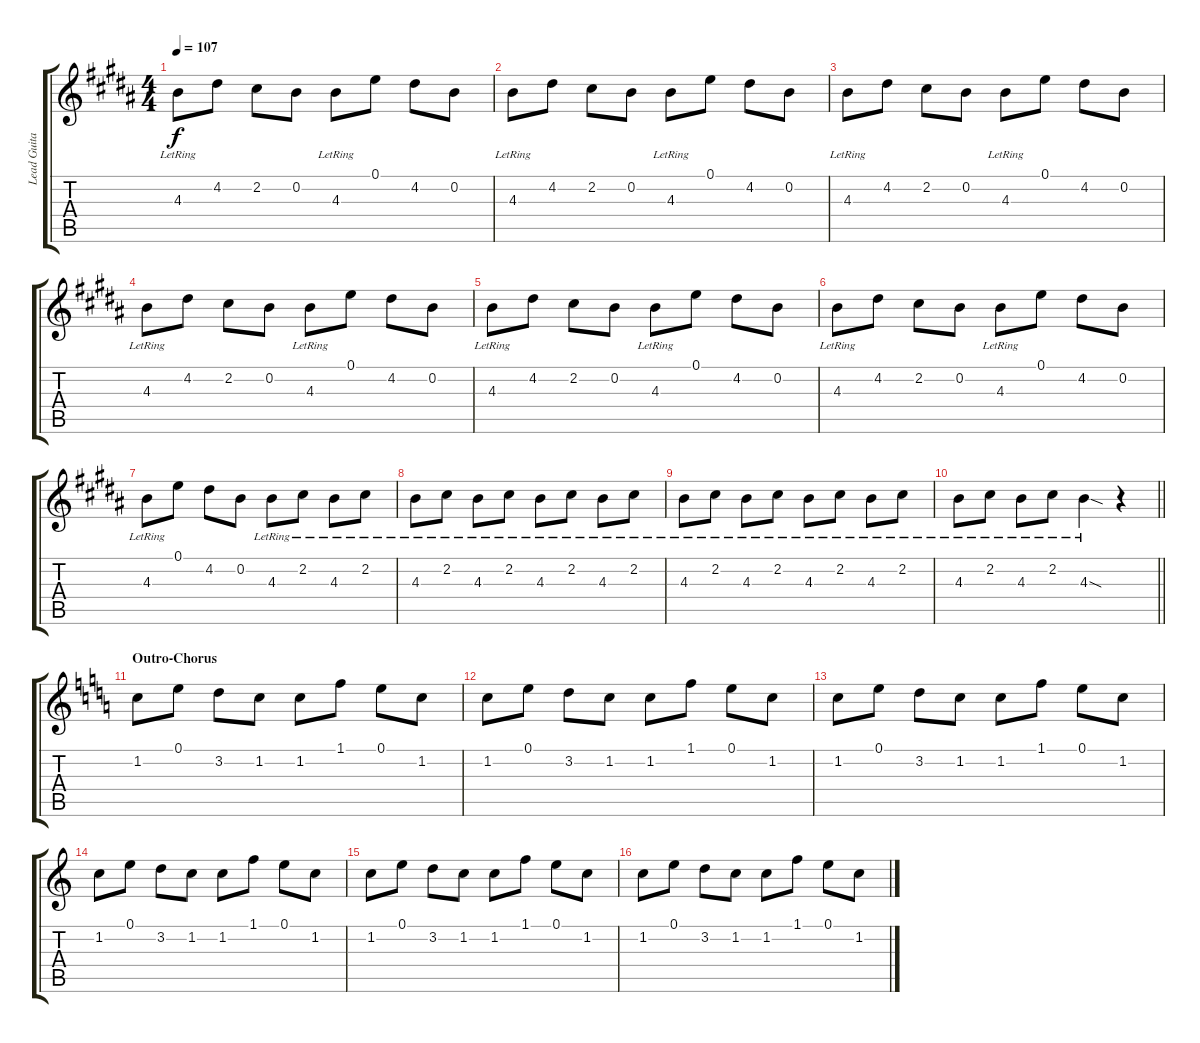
\track ("Lead Guitar" "Lead Guita") {instrument acousticguitarsteel}
\staff {score tabs}
\tuning (E4 B3 G3 D3 A2 E2) {hide}
\ts (4 4)
\tempo 107
\clef g2
\ks b
4.3{lr}.8{dy f} 4.2.8 2.2.8 0.2.8 4.3{lr}.8 0.1.8 4.2.8 0.2.8 |
4.3{lr}.8 4.2.8 2.2.8 0.2.8 4.3{lr}.8 0.1.8 4.2.8 0.2.8 |
4.3{lr}.8 4.2.8 2.2.8 0.2.8 4.3{lr}.8 0.1.8 4.2.8 0.2.8 |
4.3{lr}.8 4.2.8 2.2.8 0.2.8 4.3{lr}.8 0.1.8 4.2.8 0.2.8 |
4.3{lr}.8 4.2.8 2.2.8 0.2.8 4.3{lr}.8 0.1.8 4.2.8 0.2.8 |
4.3{lr}.8 4.2.8 2.2.8 0.2.8 4.3{lr}.8 0.1.8 4.2.8 0.2.8 |
4.3{lr}.8 0.1.8 4.2.8 0.2.8 4.3{lr}.8 2.2{lr}.8 4.3{lr}.8 2.2{lr}.8 |
4.3{lr}.8 2.2{lr}.8 4.3{lr}.8 2.2{lr}.8 4.3{lr}.8 2.2{lr}.8 4.3{lr}.8 2.2{lr}.8 |
4.3{lr}.8 2.2{lr}.8 4.3{lr}.8 2.2{lr}.8 4.3{lr}.8 2.2{lr}.8 4.3{lr}.8 2.2{lr}.8 |
\barLineRight lightlight
4.3{lr}.8 2.2{lr}.8 4.3{lr}.8 2.2{lr}.8 4.3{sod lr}.4 r.4 |
\section ("" "Outro-Chorus")
\ks c
1.2.8 0.1.8 3.2.8 1.2.8 1.2.8 1.1.8 0.1.8 1.2.8 |
1.2.8 0.1.8 3.2.8 1.2.8 1.2.8 1.1.8 0.1.8 1.2.8 |
1.2.8 0.1.8 3.2.8 1.2.8 1.2.8 1.1.8 0.1.8 1.2.8 |
1.2.8 0.1.8 3.2.8 1.2.8 1.2.8 1.1.8 0.1.8 1.2.8 |
1.2.8 0.1.8 3.2.8 1.2.8 1.2.8 1.1.8 0.1.8 1.2.8 |
1.2.8 0.1.8 3.2.8 1.2.8 1.2.8 1.1.8 0.1.8 1.2.8
